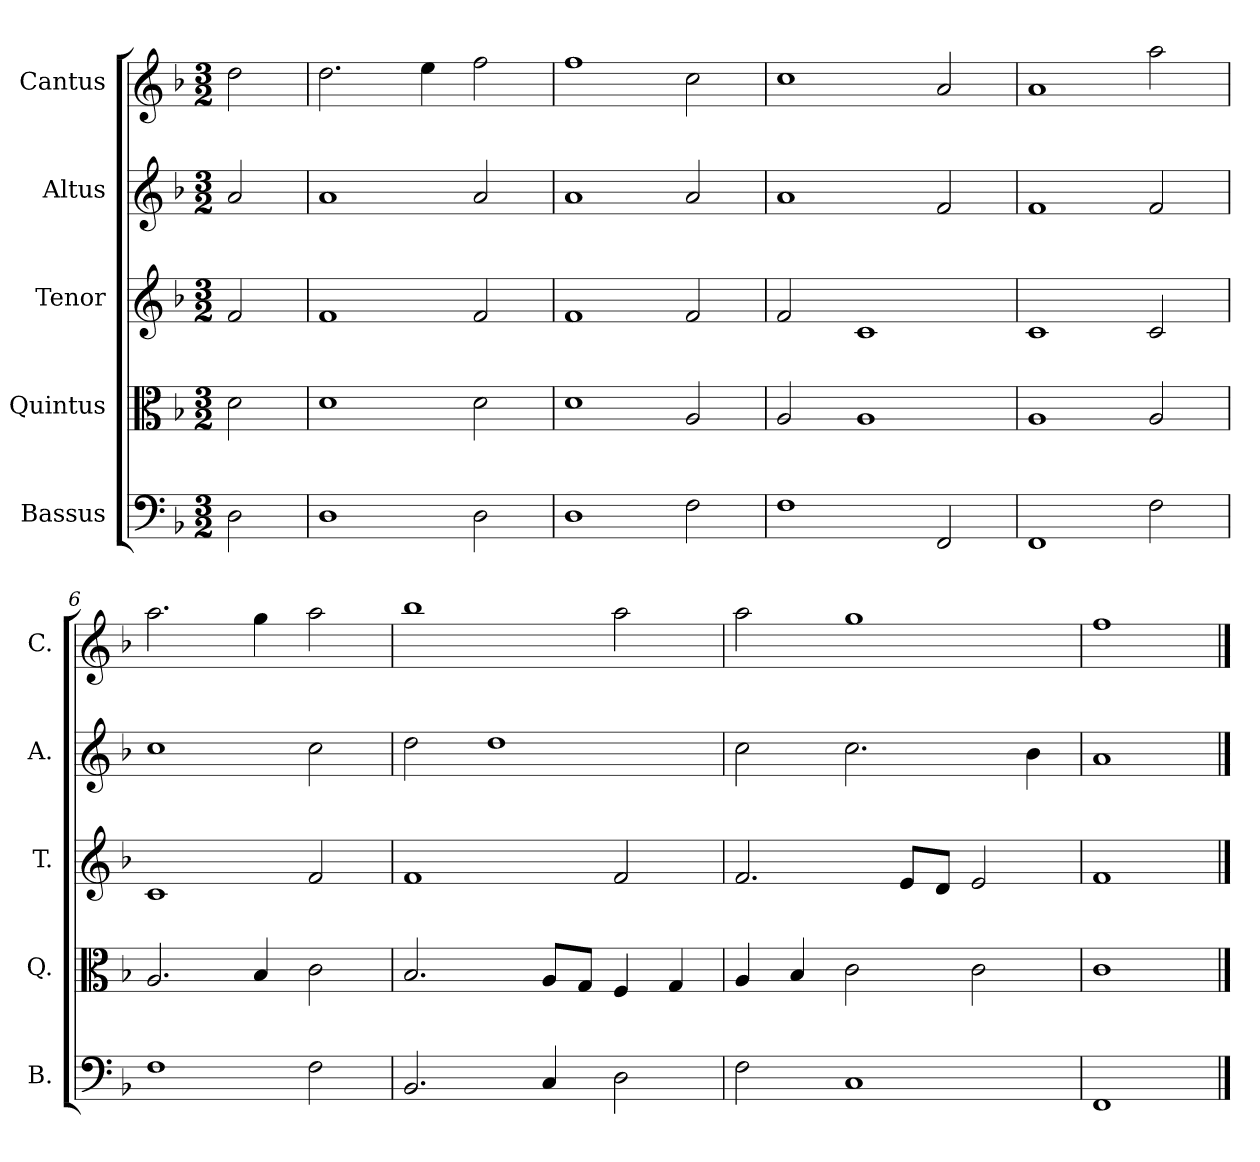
**kern	**kern	**kern	**kern	**kern
*part5	*part4	*part3	*part2	*part1
*staff5	*staff4	*staff3	*staff2	*staff1
*I"Bassus	*I"Quintus	*I"Tenor	*I"Altus	*I"Cantus
*I'B.	*I'Q.	*I'T.	*I'A.	*I'C.
*clefF4	*clefC3	*clefG2	*clefG2	*clefG2
*	*	*ITrd7c12	*	*
*k[b-]	*k[b-]	*k[b-]	*k[b-]	*k[b-]
*F:	*F:	*F:	*F:	*F:
*M3/2	*M3/2	*M3/2	*M3/2	*M3/2
=1	=1	=1	=1	=1
2D\	2d\	2F/	2a/	2dd\
=2	=2	=2	=2	=2
1D	1d	1F	1a	2.dd\
.	.	.	.	4ee\
2D\	2d\	2F/	2a/	2ff\
=3	=3	=3	=3	=3
1D	1d	1F	1a	1ff
2F\	2A/	2F/	2a/	2cc\
=4	=4	=4	=4	=4
1F	2A/	2F/	1a	1cc
.	1A	1C	.	.
2FF/	.	.	2f/	2a/
=5	=5	=5	=5	=5
1FF	1A	1C	1f	1a
2F\	2A/	2C/	2f/	2aa\
=6	=6	=6	=6	=6
1F	2.A/	1C	1cc	2.aa\
.	4B-/	.	.	4gg\
2F\	2c\	2F/	2cc\	2aa\
=7	=7	=7	=7	=7
2.BB-/	2.B-/	1F	2dd\	1bb-
.	.	.	1dd	.
4C/	8A/L	.	.	.
.	8G/J	.	.	.
2D\	4F/	2F/	.	2aa\
.	4G/	.	.	.
=8	=8	=8	=8	=8
2F\	4A/	2.F/	2cc\	2aa\
.	4B-/	.	.	.
1C	2c\	.	2.cc\	1gg
.	.	8E/L	.	.
.	.	8D/J	.	.
.	2c\	2E/	.	.
.	.	.	4b-\	.
=9	=9	=9	=9	=9
1FF	1c	1F	1a	1ff
==	==	==	==	==
*-	*-	*-	*-	*-
